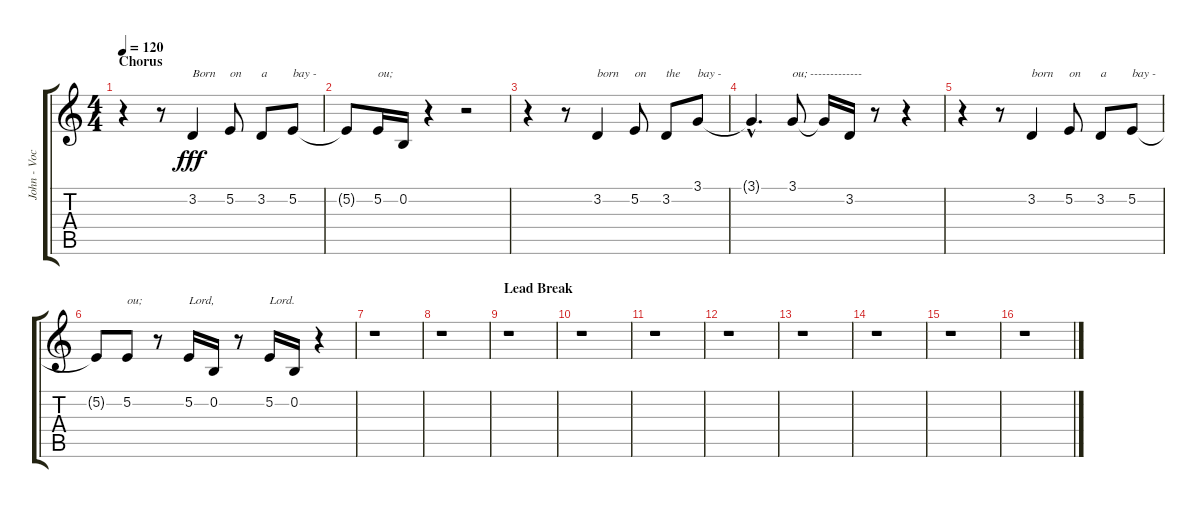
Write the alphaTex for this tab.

\track ("John - Vocals" "John - Voc") {instrument altosax}
\staff {score tabs}
\tuning (E4 B3 G3 D3 A2 E2) {hide}
\ts (4 4)
\section ("" "Chorus")
\tempo 120
\clef g2
\ks c
r.4{dy fff} r.8 3.2.4{txt "Born"} 5.2.8{txt "on"} 3.2.8{txt "a"} 5.2.8{txt "bay -"} |
5.2{t}.8 5.2.16{txt "ou;"} 0.2.16 r.4 r.2 |
r.4 r.8 3.2.4{txt "born"} 5.2.8{txt "on"} 3.2.8{txt "the"} 3.1.8{txt "bay -"} |
3.1{hac t}.4{d} 3.1.8{txt "ou; -------------"} 3.1{t}.16 3.2.16 r.8 r.4 |
r.4 r.8 3.2.4{txt "born"} 5.2.8{txt "on"} 3.2.8{txt "a"} 5.2.8{txt "bay -"} |
5.2{t}.8 5.2.8{txt "ou;"} r.8 5.2.16{txt "Lord,"} 0.2.16 r.8 5.2.16{txt "Lord."} 0.2.16 r.4 |
r.1 |
r.1 |
\section ("" "Lead Break")
r.1 |
r.1 |
r.1 |
r.1 |
r.1 |
r.1 |
r.1 |
r.1
